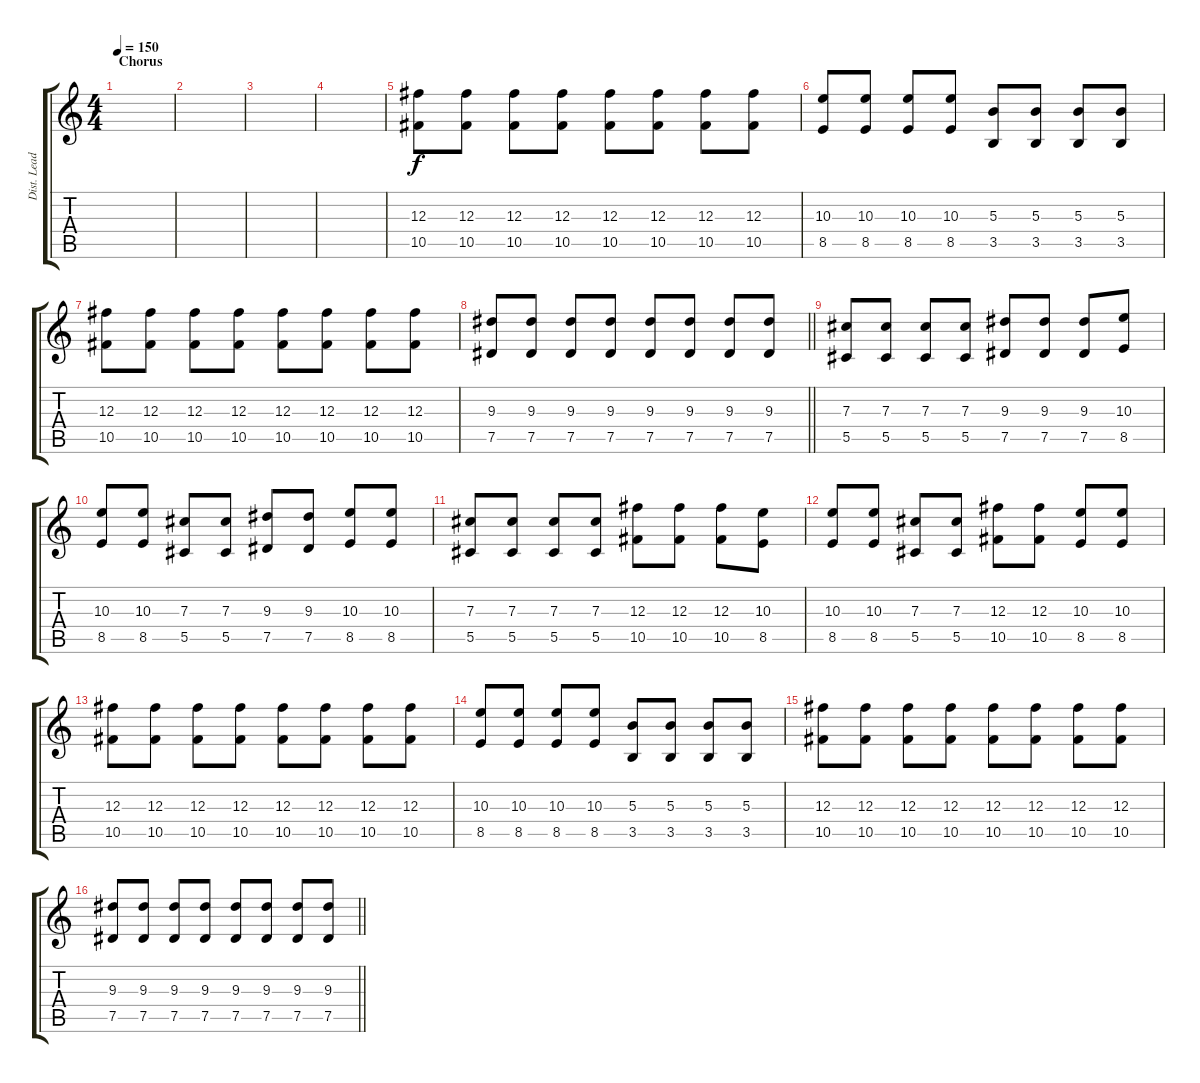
\track ("Dist. Lead Guitar" "Dist. Lead") {instrument distortionguitar}
\staff {score tabs}
\tuning (Eb4 Bb3 Gb3 Db3 Ab2 Db2) {hide}
\ts (4 4)
\section ("" "Chorus")
\tempo 150
\clef g2
\ks c
|
|
|
|
(12.3 10.5).8{volume 13} (12.3 10.5).8 (12.3 10.5).8 (12.3 10.5).8 (12.3 10.5).8 (12.3 10.5).8 (12.3 10.5).8 (12.3 10.5).8 |
(10.3 8.5).8 (10.3 8.5).8 (10.3 8.5).8 (10.3 8.5).8 (5.3 3.5).8 (5.3 3.5).8 (5.3 3.5).8 (5.3 3.5).8 |
(12.3 10.5).8 (12.3 10.5).8 (12.3 10.5).8 (12.3 10.5).8 (12.3 10.5).8 (12.3 10.5).8 (12.3 10.5).8 (12.3 10.5).8 |
\barLineRight lightlight
(9.3 7.5).8 (9.3 7.5).8 (9.3 7.5).8 (9.3 7.5).8 (9.3 7.5).8 (9.3 7.5).8 (9.3 7.5).8 (9.3 7.5).8 |
(7.3 5.5).8 (7.3 5.5).8 (7.3 5.5).8 (7.3 5.5).8 (9.3 7.5).8 (9.3 7.5).8 (9.3 7.5).8 (10.3 8.5).8 |
(10.3 8.5).8 (10.3 8.5).8 (7.3 5.5).8 (7.3 5.5).8 (9.3 7.5).8 (9.3 7.5).8 (10.3 8.5).8 (10.3 8.5).8 |
(7.3 5.5).8 (7.3 5.5).8 (7.3 5.5).8 (7.3 5.5).8 (12.3 10.5).8 (12.3 10.5).8 (12.3 10.5).8 (10.3 8.5).8 |
(10.3 8.5).8 (10.3 8.5).8 (7.3 5.5).8 (7.3 5.5).8 (12.3 10.5).8 (12.3 10.5).8 (10.3 8.5).8 (10.3 8.5).8 |
(12.3 10.5).8 (12.3 10.5).8 (12.3 10.5).8 (12.3 10.5).8 (12.3 10.5).8 (12.3 10.5).8 (12.3 10.5).8 (12.3 10.5).8 |
(10.3 8.5).8 (10.3 8.5).8 (10.3 8.5).8 (10.3 8.5).8 (5.3 3.5).8 (5.3 3.5).8 (5.3 3.5).8 (5.3 3.5).8 |
(12.3 10.5).8 (12.3 10.5).8 (12.3 10.5).8 (12.3 10.5).8 (12.3 10.5).8 (12.3 10.5).8 (12.3 10.5).8 (12.3 10.5).8 |
\barLineRight lightlight
(9.3 7.5).8 (9.3 7.5).8 (9.3 7.5).8 (9.3 7.5).8 (9.3 7.5).8 (9.3 7.5).8 (9.3 7.5).8 (9.3 7.5).8
